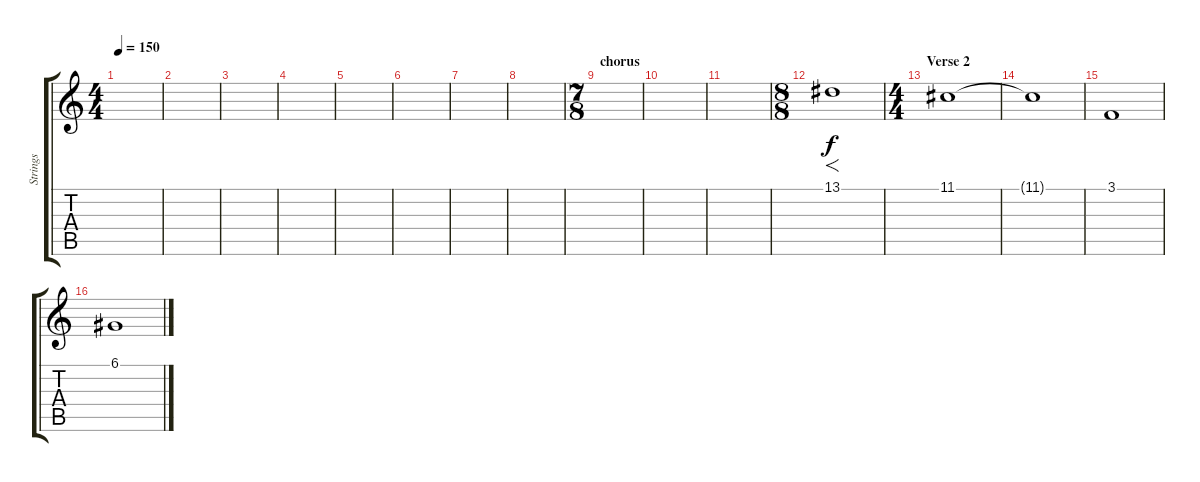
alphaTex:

\track ("Strings" "Strings") {instrument pad2warm}
\staff {score tabs}
\tuning (D4 A3 F3 C3 G2 C2) {hide}
\ts (4 4)
\tempo 150
\clef g2
\ks c
|
|
|
|
|
|
|
|
\ts (7 8)
\section ("" "chorus")
|
|
|
\ts (8 8)
13.1.1{f} |
\ts (4 4)
\section ("" "Verse 2")
11.1.1 |
11.1{t}.1 |
3.1.1 |
6.1.1
